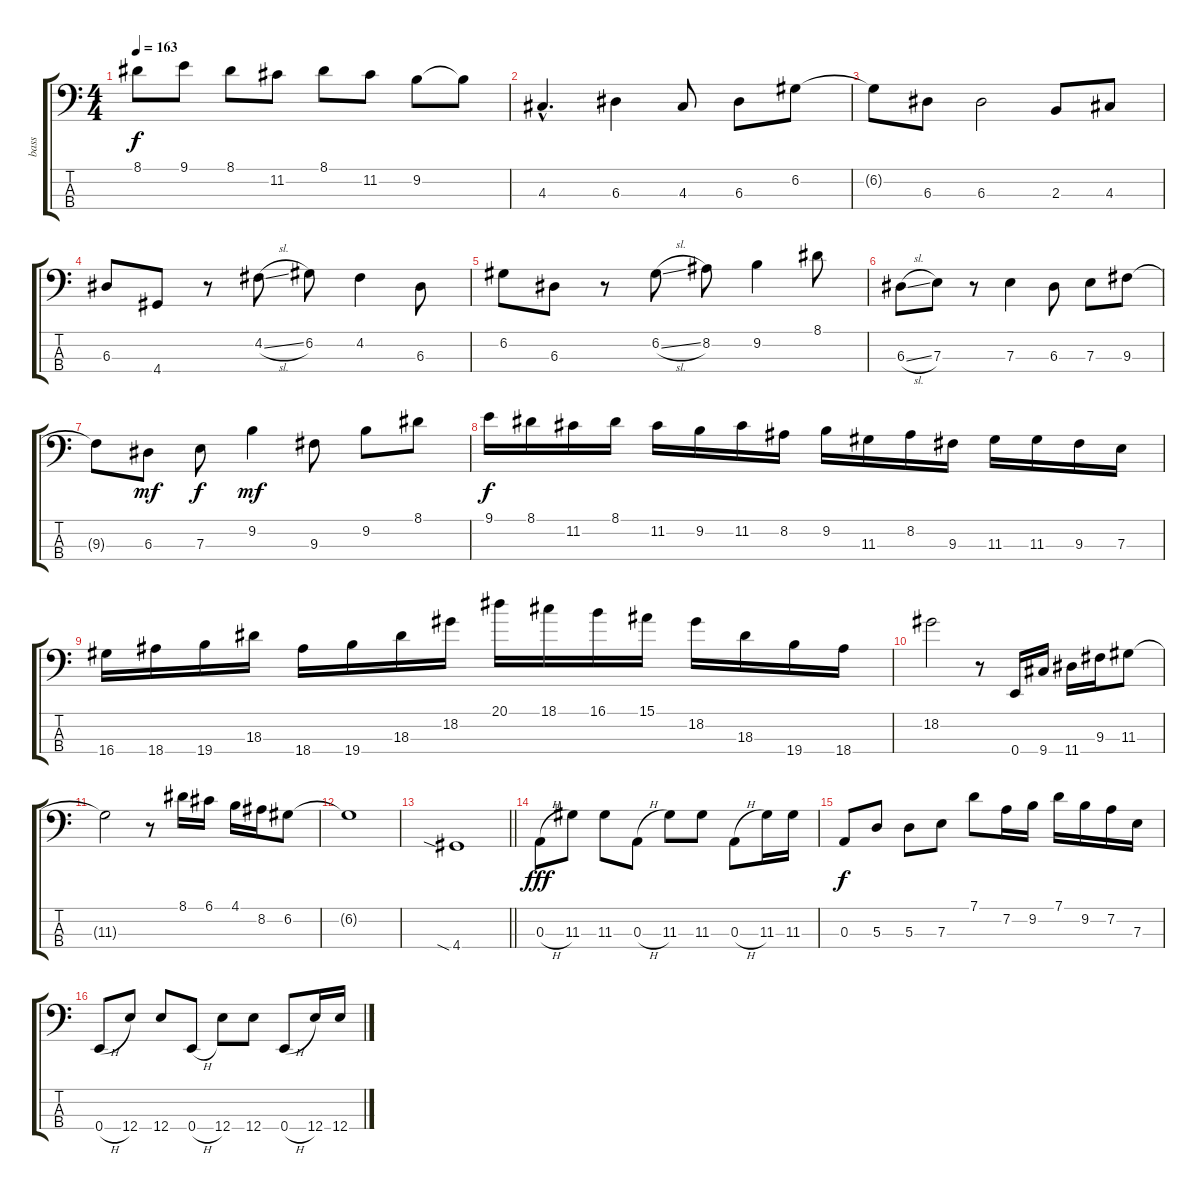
\track ("bass" "bass") {instrument electricbassfinger}
\staff {score tabs}
\tuning (G2 D2 A1 E1) {hide}
\ts (4 4)
\tempo 163
\clef f4
\ks c
8.1{t}.8{dy f} 9.1.8 8.1.8 11.2.8 8.1.8 11.2.8 9.2.8 9.2{t}.8 |
4.3{hac}.4{d} 6.3.4 4.3.8 6.3.8 6.2.8 |
6.2{t}.8 6.3.8 6.3.2 2.3.8 4.3.8 |
6.3.8 4.4.8 r.8 4.2{sl}.8 6.2.8 4.2.4 6.3.8 |
6.2.8 6.3.8 r.8 6.2{sl}.8 8.2.8 9.2.4 8.1.8 |
6.3{sl}.8 7.3.8 r.8 7.3.4 6.3.8 7.3.8 9.3.8 |
9.3{t}.8 6.3.8{dy mf} 7.3.8{dy f} 9.2.4{dy mf} 9.3.8 9.2.8 8.1.8 |
9.1.16{dy f} 8.1.16 11.2.16 8.1.16 11.2.16 9.2.16 11.2.16 8.2.16 9.2.16 11.3.16 8.2.16 9.3.16 11.3.16 11.3.16 9.3.16 7.3.16 |
16.4.16 18.4.16 19.4.16 18.3.16 18.4.16 19.4.16 18.3.16 18.2.16 20.1.16 18.1.16 16.1.16 15.1.16 18.2.16 18.3.16 19.4.16 18.4.16 |
18.2.2 r.8 0.4.16 9.4.16 11.4.16 9.3.16 11.3.8 |
11.3{t}.2 r.8 8.1.16 6.1.16 4.1.16 8.2.16 6.2.8 |
6.2{t}.1 |
\barLineRight lightlight
4.4{sia}.1 |
0.3{h}.8{dy fff volume 7 instrument slapbass1} 11.3.8 11.3.8 0.3{h}.8 11.3.8 11.3.8 0.3{h}.8 11.3.16 11.3.16 |
0.3.8{dy f} 5.3.8 5.3.8 7.3.8 7.1.8 7.2.16 9.2.16 7.1.16 9.2.16 7.2.16 7.3.16 |
0.4{h}.8 12.4.8 12.4.8 0.4{h}.8 12.4.8 12.4.8 0.4{h}.8 12.4.16 12.4.16
